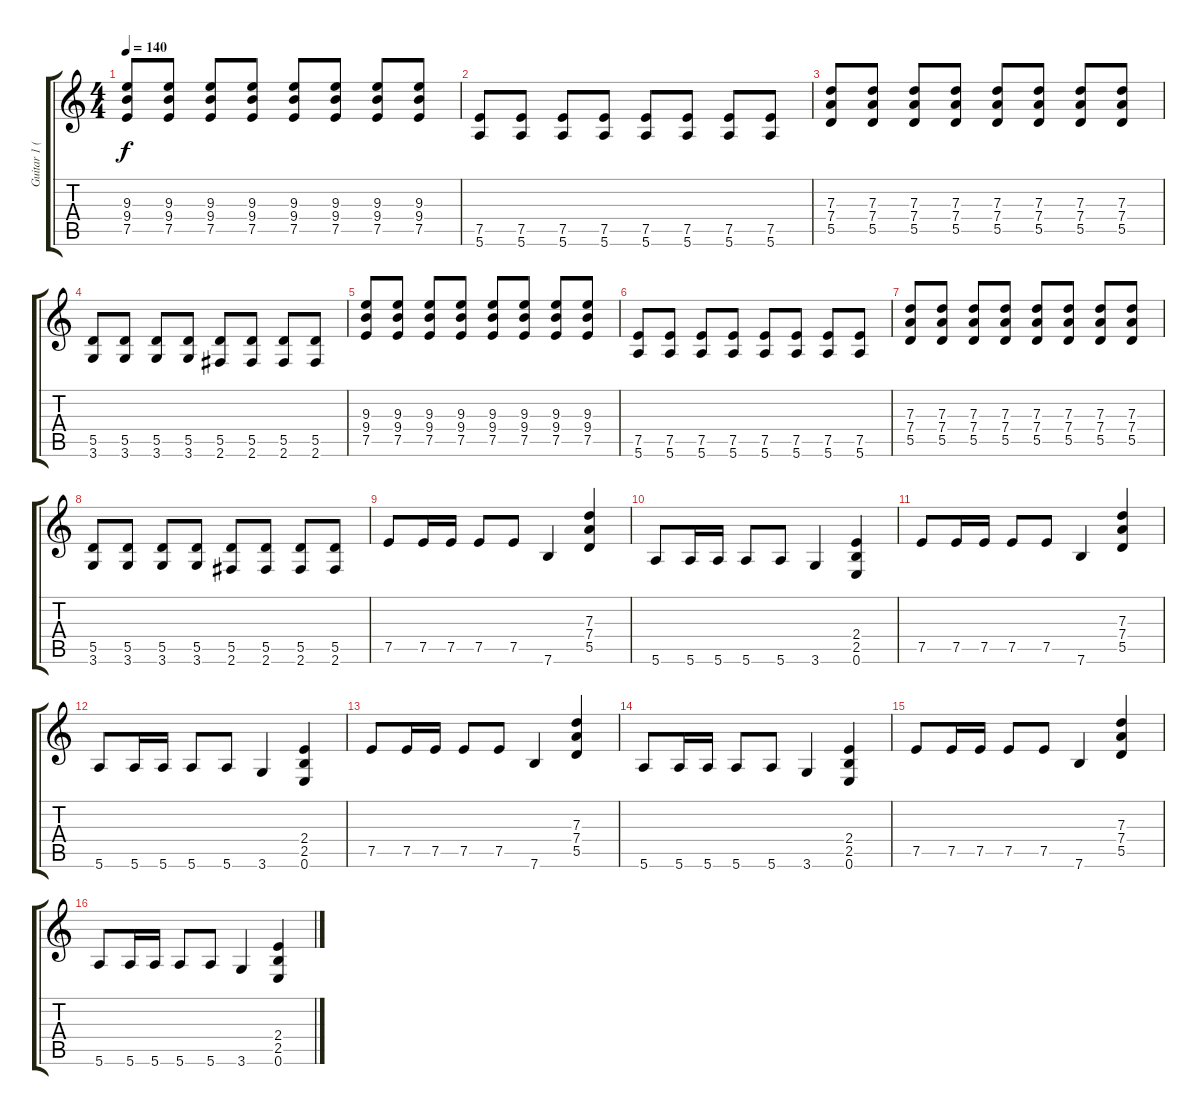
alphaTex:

\track ("Guitar 1 (Saboter)" "Guitar 1 (") {instrument distortionguitar}
\staff {score tabs}
\tuning (E4 B3 G3 D3 A2 E2) {hide}
\ts (4 4)
\tempo 140
\clef g2
\ks c
(9.3 9.4 7.5).8{dy f} (9.3 9.4 7.5).8 (9.3 9.4 7.5).8 (9.3 9.4 7.5).8 (9.3 9.4 7.5).8 (9.3 9.4 7.5).8 (9.3 9.4 7.5).8 (9.3 9.4 7.5).8 |
(7.5 5.6).8 (7.5 5.6).8 (7.5 5.6).8 (7.5 5.6).8 (7.5 5.6).8 (7.5 5.6).8 (7.5 5.6).8 (7.5 5.6).8 |
(7.3 7.4 5.5).8 (7.3 7.4 5.5).8 (7.3 7.4 5.5).8 (7.3 7.4 5.5).8 (7.3 7.4 5.5).8 (7.3 7.4 5.5).8 (7.3 7.4 5.5).8 (7.3 7.4 5.5).8 |
(5.5 3.6).8 (5.5 3.6).8 (5.5 3.6).8 (5.5 3.6).8 (5.5 2.6).8 (5.5 2.6).8 (5.5 2.6).8 (5.5 2.6).8 |
(9.3 9.4 7.5).8 (9.3 9.4 7.5).8 (9.3 9.4 7.5).8 (9.3 9.4 7.5).8 (9.3 9.4 7.5).8 (9.3 9.4 7.5).8 (9.3 9.4 7.5).8 (9.3 9.4 7.5).8 |
(7.5 5.6).8 (7.5 5.6).8 (7.5 5.6).8 (7.5 5.6).8 (7.5 5.6).8 (7.5 5.6).8 (7.5 5.6).8 (7.5 5.6).8 |
(7.3 7.4 5.5).8 (7.3 7.4 5.5).8 (7.3 7.4 5.5).8 (7.3 7.4 5.5).8 (7.3 7.4 5.5).8 (7.3 7.4 5.5).8 (7.3 7.4 5.5).8 (7.3 7.4 5.5).8 |
(5.5 3.6).8 (5.5 3.6).8 (5.5 3.6).8 (5.5 3.6).8 (5.5 2.6).8 (5.5 2.6).8 (5.5 2.6).8 (5.5 2.6).8 |
7.5.8 7.5.16 7.5.16 7.5.8 7.5.8 7.6.4 (7.3 7.4 5.5).4 |
5.6.8 5.6.16 5.6.16 5.6.8 5.6.8 3.6.4 (2.4 2.5 0.6).4 |
7.5.8 7.5.16 7.5.16 7.5.8 7.5.8 7.6.4 (7.3 7.4 5.5).4 |
5.6.8 5.6.16 5.6.16 5.6.8 5.6.8 3.6.4 (2.4 2.5 0.6).4 |
7.5.8 7.5.16 7.5.16 7.5.8 7.5.8 7.6.4 (7.3 7.4 5.5).4 |
5.6.8 5.6.16 5.6.16 5.6.8 5.6.8 3.6.4 (2.4 2.5 0.6).4 |
7.5.8 7.5.16 7.5.16 7.5.8 7.5.8 7.6.4 (7.3 7.4 5.5).4 |
5.6.8 5.6.16 5.6.16 5.6.8 5.6.8 3.6.4 (2.4 2.5 0.6).4
